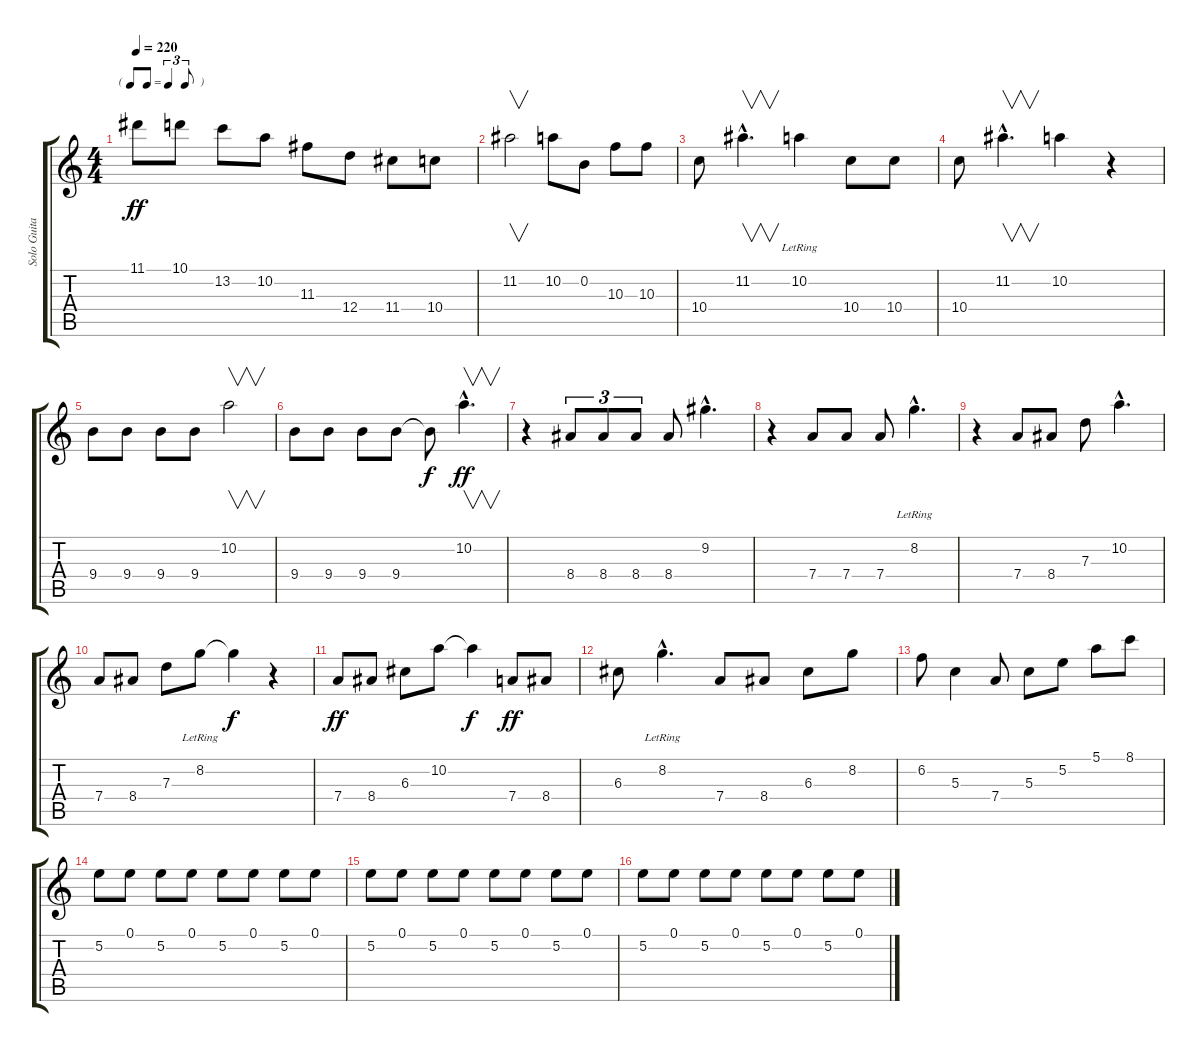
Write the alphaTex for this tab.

\track ("Solo Guitar" "Solo Guita") {instrument acousticguitarsteel}
\staff {score tabs}
\tuning (E4 B3 G3 D3 A2 E2) {hide}
\ts (4 4)
\tf triplet8th
\tempo 220
\clef g2
\ks c
11.1.8{dy ff} 10.1.8 13.2.8 10.2.8 11.3.8 12.4.8 11.4.8 10.4.8 |
11.2.2{v} 10.2.8 0.2.8 10.3.8 10.3.8 |
10.4.8 11.2{hac}.4{v d} 10.2{lr}.4 10.4.8 10.4.8 |
10.4.8 11.2{hac}.4{v d} 10.2.4 r.4 |
9.4.8 9.4.8 9.4.8 9.4.8 10.2.2{v} |
9.4.8 9.4.8 9.4.8 9.4.8 9.4{t}.8{dy f} 10.2{hac}.4{v d dy ff} |
r.4 8.4.8{tu (3 2)} 8.4.8{tu (3 2)} 8.4.8{tu (3 2)} 8.4.8 9.2{hac}.4{d} |
r.4 7.4.8 7.4.8 7.4.8 8.2{hac lr}.4{d} |
r.4 7.4.8 8.4.8 7.3.8 10.2{hac}.4{d} |
7.4.8 8.4.8 7.3.8 8.2{lr}.8 8.2{t}.4{dy f} r.4 |
7.4.8{dy ff} 8.4.8 6.3.8 10.2.8 10.2{t}.4{dy f} 7.4.8{dy ff} 8.4.8 |
6.3.8 8.2{hac lr}.4{d} 7.4.8 8.4.8 6.3.8 8.2.8 |
6.2.8 5.3.4 7.4.8 5.3.8 5.2.8 5.1.8 8.1.8 |
5.2.8 0.1.8 5.2.8 0.1.8 5.2.8 0.1.8 5.2.8 0.1.8 |
5.2.8 0.1.8 5.2.8 0.1.8 5.2.8 0.1.8 5.2.8 0.1.8 |
5.2.8 0.1.8 5.2.8 0.1.8 5.2.8 0.1.8 5.2.8 0.1.8
